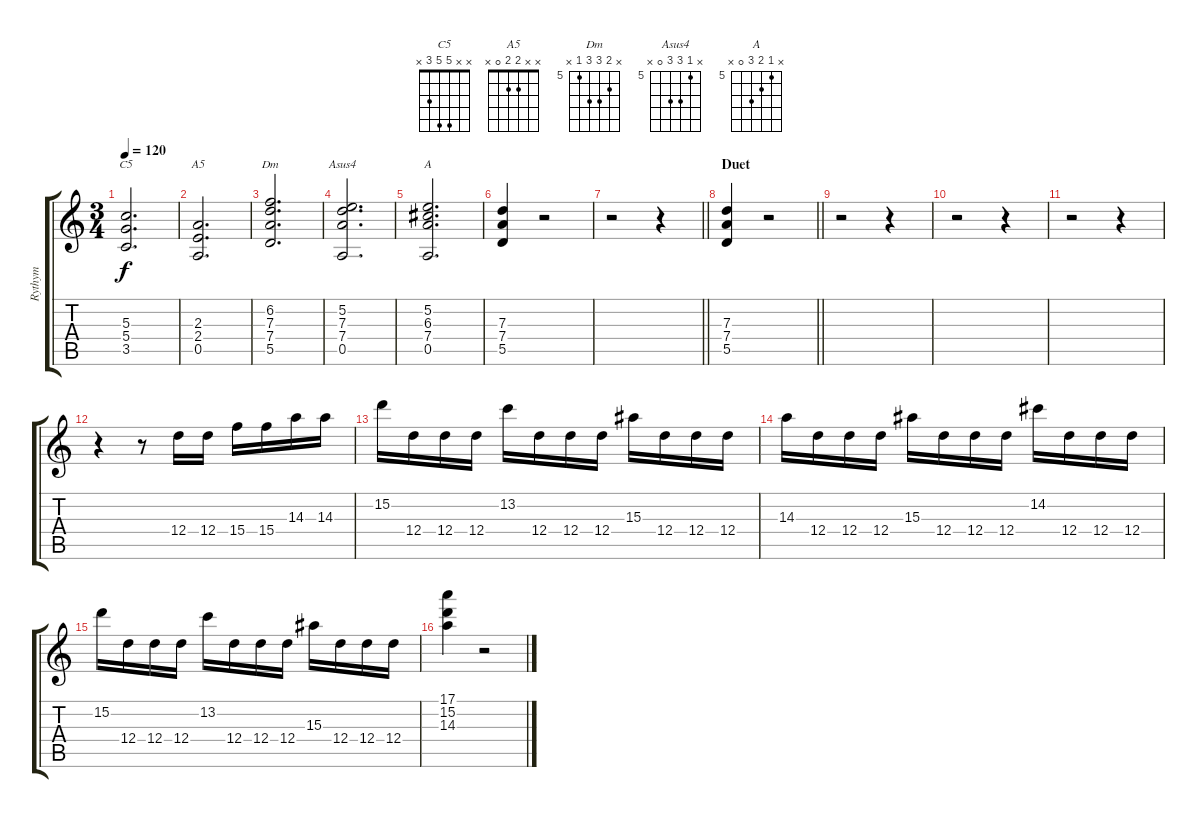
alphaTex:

\track ("Rythym" "Rythym") {instrument distortionguitar}
\staff {score tabs}
\tuning (E4 B3 G3 D3 A2 D2) {hide}
\chord ("C5" x x 5 5 3 x)
\chord ("A5" x x 2 2 0 x)
\chord ("Dm" x 6 7 7 5 x) {firstfret 5}
\chord ("Asus4" x 5 7 7 0 x) {firstfret 5}
\chord ("A" x 5 6 7 0 x) {firstfret 5}
\ts (3 4)
\tempo 120
\clef g2
\ks c
(5.3 5.4 3.5).2{d ch "C5" dy f} |
(2.3 2.4 0.5).2{d ch "A5"} |
(6.2 7.3 7.4 5.5).2{d ch "Dm"} |
(5.2 7.3 7.4 0.5).2{d ch "Asus4"} |
(5.2 6.3 7.4 0.5).2{d ch "A"} |
(7.3 7.4 5.5).4 r.2 |
\barLineRight lightlight
r.2 r.4 |
\section ("" "Duet")
\barLineRight lightlight
(7.3 7.4 5.5).4 r.2 |
r.2 r.4 |
r.2 r.4 |
r.2 r.4 |
r.4 r.8 12.4.16 12.4.16 15.4.16 15.4.16 14.3.16 14.3.16 |
15.2.16 12.4.16 12.4.16 12.4.16 13.2.16 12.4.16 12.4.16 12.4.16 15.3.16 12.4.16 12.4.16 12.4.16 |
14.3.16 12.4.16 12.4.16 12.4.16 15.3.16 12.4.16 12.4.16 12.4.16 14.2.16 12.4.16 12.4.16 12.4.16 |
15.2.16 12.4.16 12.4.16 12.4.16 13.2.16 12.4.16 12.4.16 12.4.16 15.3.16 12.4.16 12.4.16 12.4.16 |
(17.1 15.2 14.3).4 r.2
